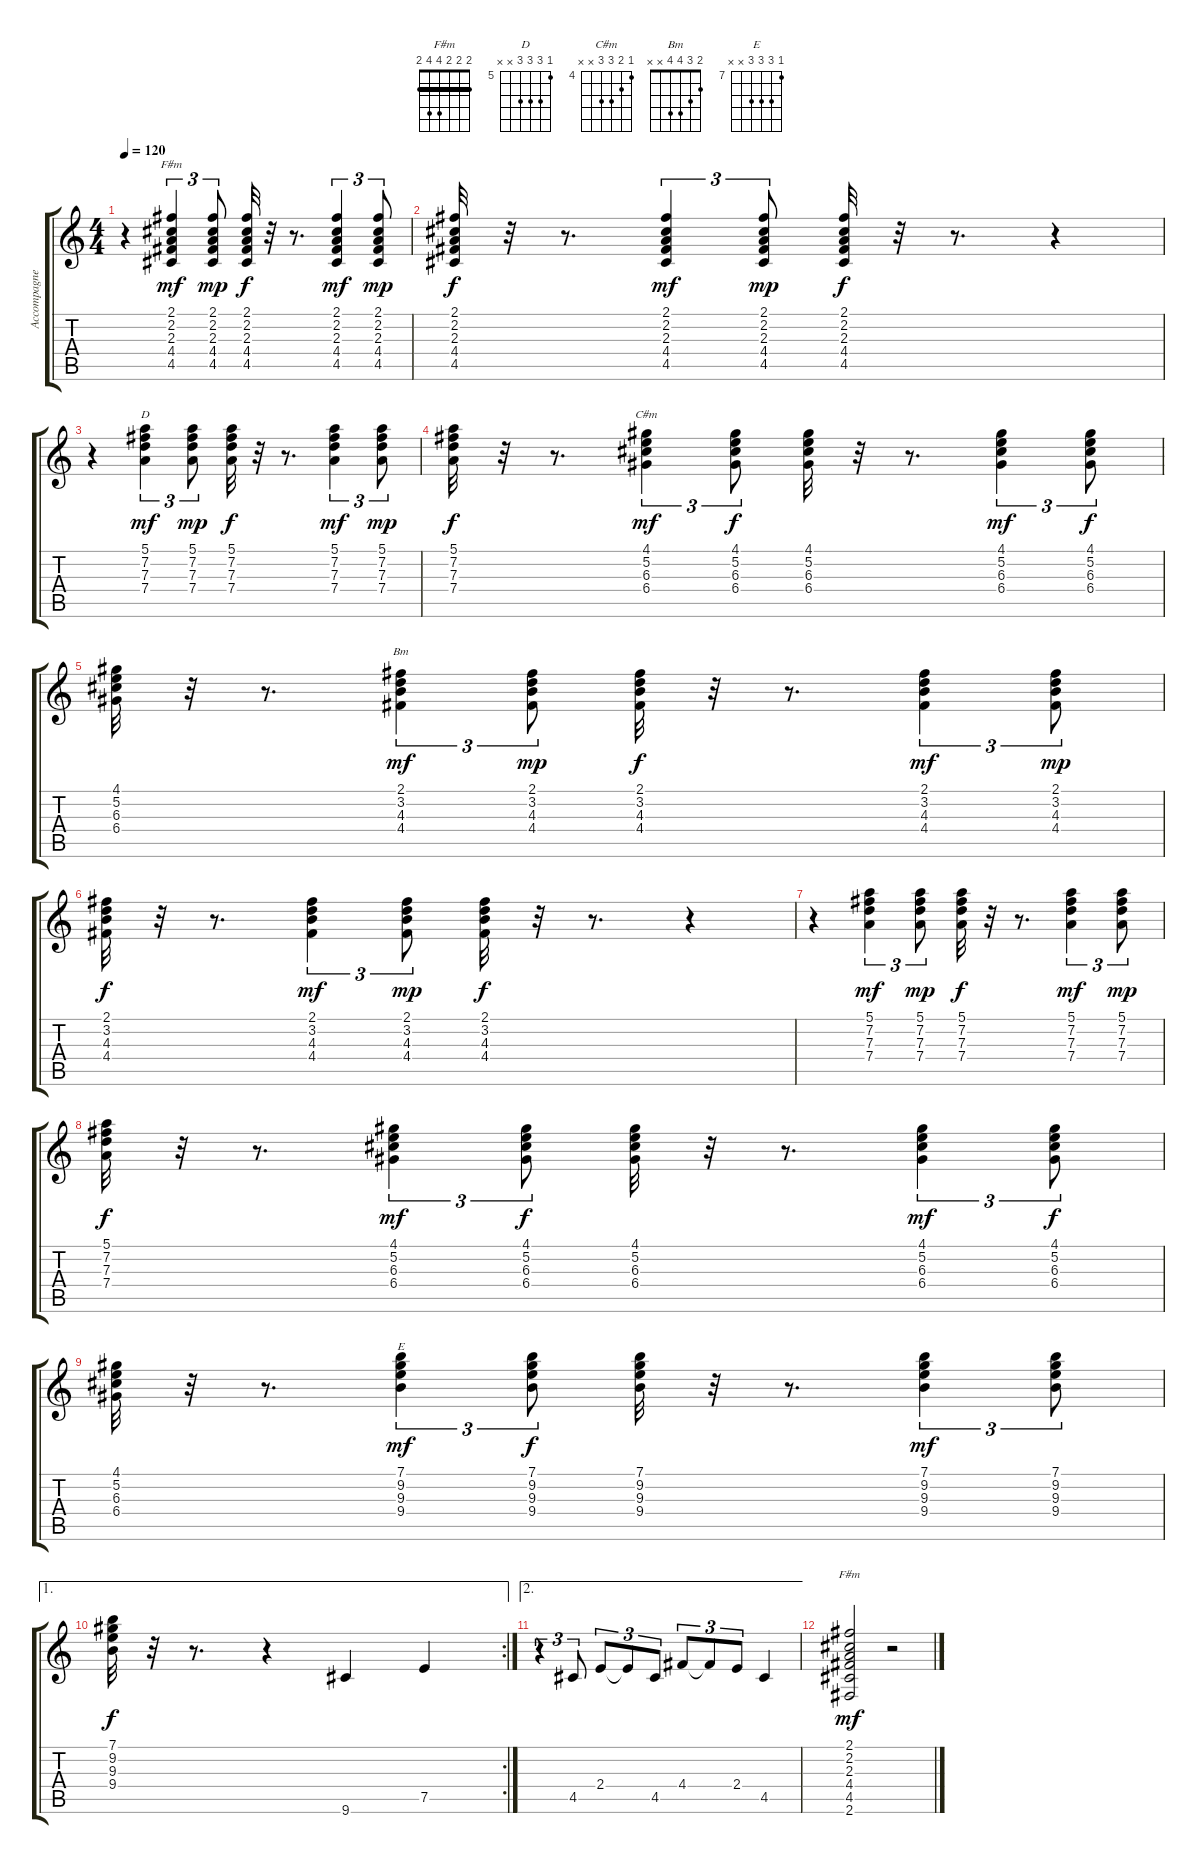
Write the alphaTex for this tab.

\track ("Accompagnement" "Accompagne") {instrument acousticguitarsteel}
\staff {score tabs}
\tuning (E4 B3 G3 D3 A2 E2) {hide}
\chord ("F#m" 2 2 2 4 4 x) {barre 2}
\chord ("D" 5 7 7 7 x x) {firstfret 5}
\chord ("C#m" 4 5 6 6 x x) {firstfret 4}
\chord ("Bm" 2 3 4 4 x x)
\chord ("E" 7 9 9 9 x x) {firstfret 7}
\chord ("F#m" 2 2 2 4 4 2) {barre 2}
\ts (4 4)
\tempo 120
\clef g2
\ks c
r.4{dy f} (2.1 2.2 2.3 4.4 4.5).4{tu (3 2) ch "F#m" dy mf} (2.1 2.2 2.3 4.4 4.5).8{tu (3 2) dy mp} (2.1 2.2 2.3 4.4 4.5).32{dy f} r.32 r.8{d} (2.1 2.2 2.3 4.4 4.5).4{tu (3 2) dy mf} (2.1 2.2 2.3 4.4 4.5).8{tu (3 2) dy mp} |
(2.1 2.2 2.3 4.4 4.5).32{dy f} r.32 r.8{d} (2.1 2.2 2.3 4.4 4.5).4{tu (3 2) dy mf} (2.1 2.2 2.3 4.4 4.5).8{tu (3 2) dy mp} (2.1 2.2 2.3 4.4 4.5).32{dy f} r.32 r.8{d} r.4 |
r.4 (5.1 7.2 7.3 7.4).4{tu (3 2) ch "D" dy mf} (5.1 7.2 7.3 7.4).8{tu (3 2) dy mp} (5.1 7.2 7.3 7.4).32{dy f} r.32 r.8{d} (5.1 7.2 7.3 7.4).4{tu (3 2) dy mf} (5.1 7.2 7.3 7.4).8{tu (3 2) dy mp} |
(5.1 7.2 7.3 7.4).32{dy f} r.32 r.8{d} (4.1 5.2 6.3 6.4).4{tu (3 2) ch "C#m" dy mf} (4.1 5.2 6.3 6.4).8{tu (3 2) dy f} (4.1 5.2 6.3 6.4).32 r.32 r.8{d} (4.1 5.2 6.3 6.4).4{tu (3 2) dy mf} (4.1 5.2 6.3 6.4).8{tu (3 2) dy f} |
(4.1 5.2 6.3 6.4).32 r.32 r.8{d} (2.1 3.2 4.3 4.4).4{tu (3 2) ch "Bm" dy mf} (2.1 3.2 4.3 4.4).8{tu (3 2) dy mp} (2.1 3.2 4.3 4.4).32{dy f} r.32 r.8{d} (2.1 3.2 4.3 4.4).4{tu (3 2) dy mf} (2.1 3.2 4.3 4.4).8{tu (3 2) dy mp} |
(2.1 3.2 4.3 4.4).32{dy f} r.32 r.8{d} (2.1 3.2 4.3 4.4).4{tu (3 2) dy mf} (2.1 3.2 4.3 4.4).8{tu (3 2) dy mp} (2.1 3.2 4.3 4.4).32{dy f} r.32 r.8{d} r.4 |
r.4 (5.1 7.2 7.3 7.4).4{tu (3 2) dy mf} (5.1 7.2 7.3 7.4).8{tu (3 2) dy mp} (5.1 7.2 7.3 7.4).32{dy f} r.32 r.8{d} (5.1 7.2 7.3 7.4).4{tu (3 2) dy mf} (5.1 7.2 7.3 7.4).8{tu (3 2) dy mp} |
(5.1 7.2 7.3 7.4).32{dy f} r.32 r.8{d} (4.1 5.2 6.3 6.4).4{tu (3 2) dy mf} (4.1 5.2 6.3 6.4).8{tu (3 2) dy f} (4.1 5.2 6.3 6.4).32 r.32 r.8{d} (4.1 5.2 6.3 6.4).4{tu (3 2) dy mf} (4.1 5.2 6.3 6.4).8{tu (3 2) dy f} |
(4.1 5.2 6.3 6.4).32 r.32 r.8{d} (7.1 9.2 9.3 9.4).4{tu (3 2) ch "E" dy mf} (7.1 9.2 9.3 9.4).8{tu (3 2) dy f} (7.1 9.2 9.3 9.4).32 r.32 r.8{d} (7.1 9.2 9.3 9.4).4{tu (3 2) dy mf} (7.1 9.2 9.3 9.4).8{tu (3 2)} |
\ae 1
\rc 2
(7.1 9.2 9.3 9.4).32{dy f} r.32 r.8{d} r.4 9.6.4 7.5.4 |
\ae 2
r.4{tu (3 2)} 4.5.8{tu (3 2)} 2.4.8{tu (3 2)} 2.4{t}.8{tu (3 2)} 4.5.8{tu (3 2)} 4.4.8{tu (3 2)} 4.4{t}.8{tu (3 2)} 2.4.8{tu (3 2)} 4.5.4 |
(2.1 2.2 2.3 4.4 4.5 2.6).2{ch "F#m" dy mf} r.2
